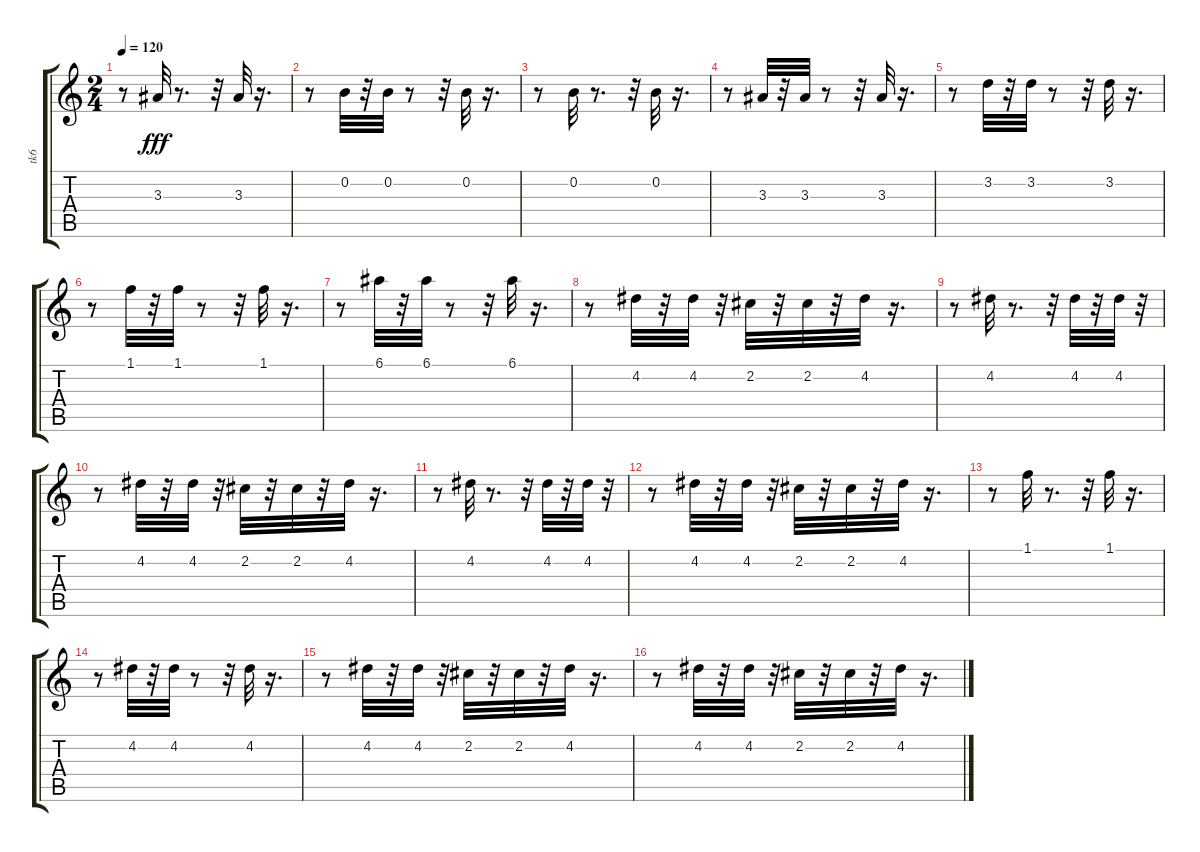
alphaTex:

\track ("tk6" "tk6") {instrument electricguitarmuted}
\staff {score tabs}
\tuning (E4 B3 G3 D3 A2 E2) {hide}
\ts (2 4)
\tempo 120
\clef g2
\ks c
r.8{dy fff} 3.3.32 r.8{d} r.32 3.3.32 r.16{d} |
r.8 0.2.32 r.32 0.2.32 r.8 r.32 0.2.32 r.16{d} |
r.8 0.2.32 r.8{d} r.32 0.2.32 r.16{d} |
r.8 3.3.32 r.32 3.3.32 r.8 r.32 3.3.32 r.16{d} |
r.8 3.2.32 r.32 3.2.32 r.8 r.32 3.2.32 r.16{d} |
r.8 1.1.32 r.32 1.1.32 r.8 r.32 1.1.32 r.16{d} |
r.8 6.1.32 r.32 6.1.32 r.8 r.32 6.1.32 r.16{d} |
r.8 4.2.32 r.32 4.2.32 r.32 2.2.32 r.32 2.2.32 r.32 4.2.32 r.16{d} |
r.8 4.2.32 r.8{d} r.32 4.2.32 r.32 4.2.32 r.32 |
r.8 4.2.32 r.32 4.2.32 r.32 2.2.32 r.32 2.2.32 r.32 4.2.32 r.16{d} |
r.8 4.2.32 r.8{d} r.32 4.2.32 r.32 4.2.32 r.32 |
r.8 4.2.32 r.32 4.2.32 r.32 2.2.32 r.32 2.2.32 r.32 4.2.32 r.16{d} |
r.8 1.1.32 r.8{d} r.32 1.1.32 r.16{d} |
r.8 4.2.32 r.32 4.2.32 r.8 r.32 4.2.32 r.16{d} |
r.8 4.2.32 r.32 4.2.32 r.32 2.2.32 r.32 2.2.32 r.32 4.2.32 r.16{d} |
r.8 4.2.32 r.32 4.2.32 r.32 2.2.32 r.32 2.2.32 r.32 4.2.32 r.16{d}
